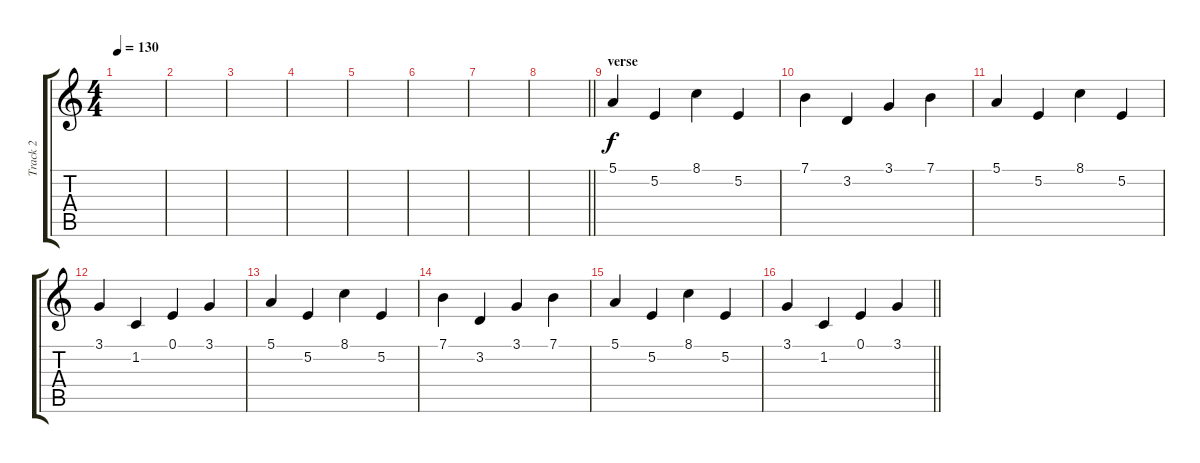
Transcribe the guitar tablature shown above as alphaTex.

\track ("Track 2" "Track 2") {instrument vibraphone}
\staff {score tabs}
\tuning (E4 B3 G3 D3 A2 E2) {hide}
\ts (4 4)
\tempo 130
\clef g2
\ks c
|
|
|
|
|
|
|
\barLineRight lightlight
|
\section ("" "verse")
5.1.4 5.2.4 8.1.4 5.2.4 |
7.1.4 3.2.4 3.1.4 7.1.4 |
5.1.4 5.2.4 8.1.4 5.2.4 |
3.1.4 1.2.4 0.1.4 3.1.4 |
5.1.4 5.2.4 8.1.4 5.2.4 |
7.1.4 3.2.4 3.1.4 7.1.4 |
5.1.4 5.2.4 8.1.4 5.2.4 |
\barLineRight lightlight
3.1.4 1.2.4 0.1.4 3.1.4
